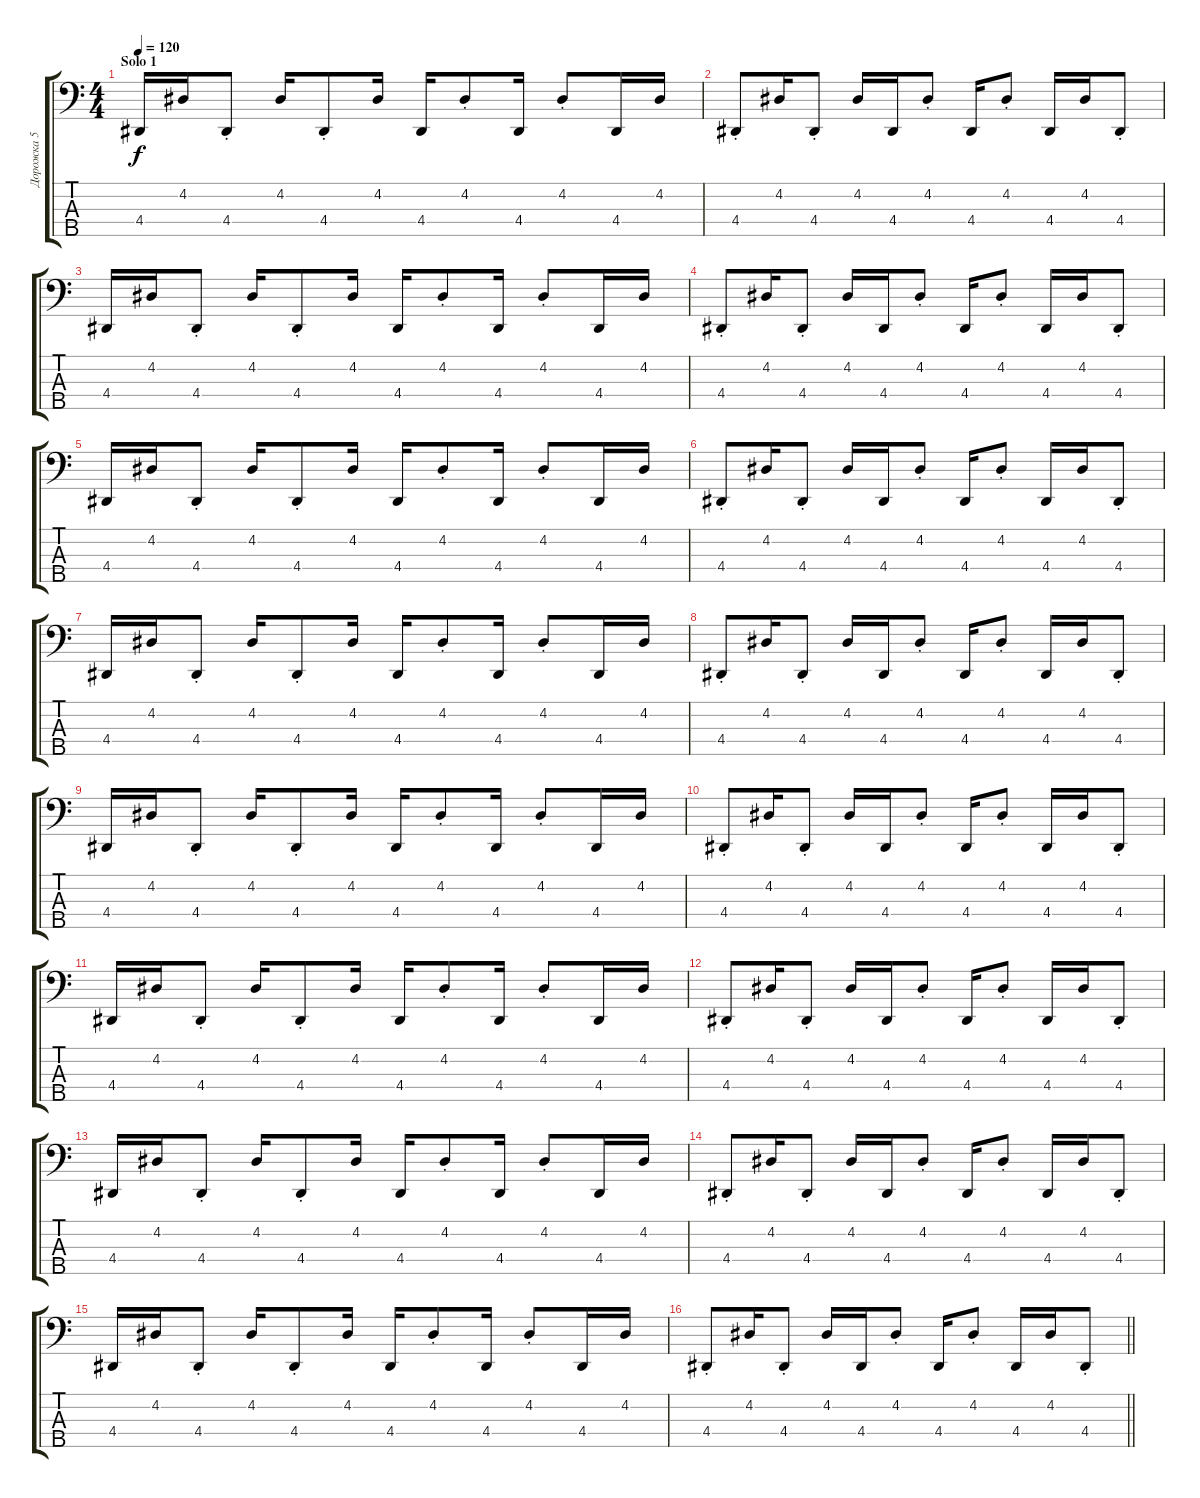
\track ("Дорожка 5" "Дорожка 5") {instrument electricbassfinger}
\staff {score tabs}
\tuning (E2 B1 Gb1 B0 Ab0) {hide}
\ts (4 4)
\section ("" "Solo 1")
\tempo 120
\clef f4
\ks c
4.4.16{dy f} 4.2.16 4.4{st}.8 4.2.16 4.4{st}.8 4.2.16 4.4.16 4.2{st}.8 4.4.16 4.2{st}.8 4.4.16 4.2.16 |
4.4{st}.8 4.2.16 4.4{st}.8 4.2.16 4.4.16 4.2{st}.8 4.4.16 4.2{st}.8 4.4.16 4.2.16 4.4{st}.8 |
4.4.16 4.2.16 4.4{st}.8 4.2.16 4.4{st}.8 4.2.16 4.4.16 4.2{st}.8 4.4.16 4.2{st}.8 4.4.16 4.2.16 |
4.4{st}.8 4.2.16 4.4{st}.8 4.2.16 4.4.16 4.2{st}.8 4.4.16 4.2{st}.8 4.4.16 4.2.16 4.4{st}.8 |
4.4.16 4.2.16 4.4{st}.8 4.2.16 4.4{st}.8 4.2.16 4.4.16 4.2{st}.8 4.4.16 4.2{st}.8 4.4.16 4.2.16 |
4.4{st}.8 4.2.16 4.4{st}.8 4.2.16 4.4.16 4.2{st}.8 4.4.16 4.2{st}.8 4.4.16 4.2.16 4.4{st}.8 |
4.4.16 4.2.16 4.4{st}.8 4.2.16 4.4{st}.8 4.2.16 4.4.16 4.2{st}.8 4.4.16 4.2{st}.8 4.4.16 4.2.16 |
4.4{st}.8 4.2.16 4.4{st}.8 4.2.16 4.4.16 4.2{st}.8 4.4.16 4.2{st}.8 4.4.16 4.2.16 4.4{st}.8 |
4.4.16 4.2.16 4.4{st}.8 4.2.16 4.4{st}.8 4.2.16 4.4.16 4.2{st}.8 4.4.16 4.2{st}.8 4.4.16 4.2.16 |
4.4{st}.8 4.2.16 4.4{st}.8 4.2.16 4.4.16 4.2{st}.8 4.4.16 4.2{st}.8 4.4.16 4.2.16 4.4{st}.8 |
4.4.16 4.2.16 4.4{st}.8 4.2.16 4.4{st}.8 4.2.16 4.4.16 4.2{st}.8 4.4.16 4.2{st}.8 4.4.16 4.2.16 |
4.4{st}.8 4.2.16 4.4{st}.8 4.2.16 4.4.16 4.2{st}.8 4.4.16 4.2{st}.8 4.4.16 4.2.16 4.4{st}.8 |
4.4.16 4.2.16 4.4{st}.8 4.2.16 4.4{st}.8 4.2.16 4.4.16 4.2{st}.8 4.4.16 4.2{st}.8 4.4.16 4.2.16 |
4.4{st}.8 4.2.16 4.4{st}.8 4.2.16 4.4.16 4.2{st}.8 4.4.16 4.2{st}.8 4.4.16 4.2.16 4.4{st}.8 |
4.4.16 4.2.16 4.4{st}.8 4.2.16 4.4{st}.8 4.2.16 4.4.16 4.2{st}.8 4.4.16 4.2{st}.8 4.4.16 4.2.16 |
\barLineRight lightlight
4.4{st}.8 4.2.16 4.4{st}.8 4.2.16 4.4.16 4.2{st}.8 4.4.16 4.2{st}.8 4.4.16 4.2.16 4.4{st}.8
